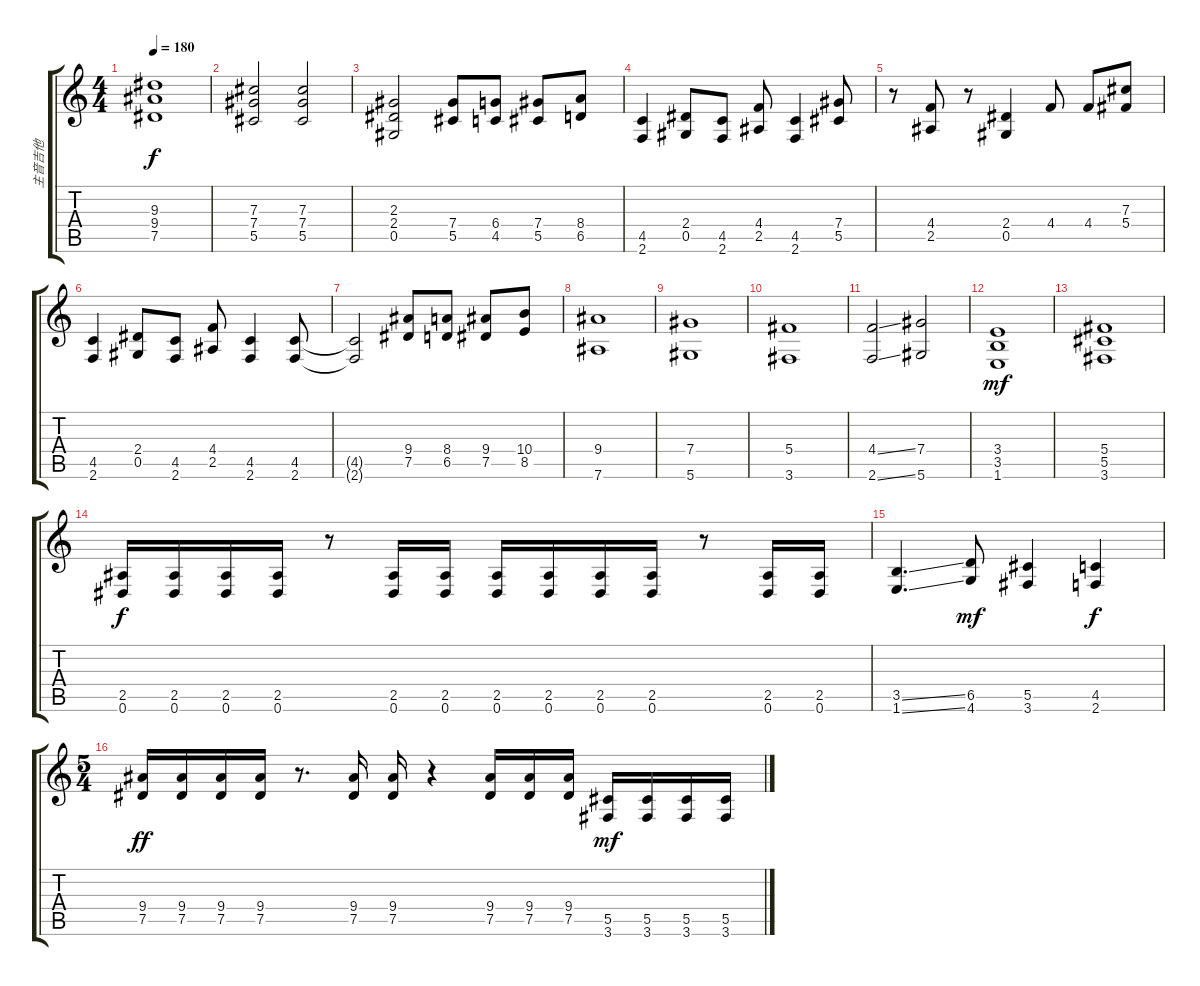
\track ("主音吉他" "主音吉他") {instrument distortionguitar}
\staff {score tabs}
\tuning (Eb4 Bb3 Gb3 Db3 Ab2 Eb2) {hide}
\ts (4 4)
\tempo 180
\clef g2
\ks c
(9.3 9.4 7.5).1{dy f} |
(7.3 7.4 5.5).2 (7.3 7.4 5.5).2 |
(2.3 2.4 0.5).2 (7.4 5.5).8 (6.4 4.5).8 (7.4 5.5).8 (8.4 6.5).8 |
(4.5 2.6).4 (2.4 0.5).8 (4.5 2.6).8 (4.4 2.5).8 (4.5 2.6).4 (7.4 5.5).8 |
r.8 (4.4 2.5).8 r.8 (2.4 0.5).4 4.4.8 4.4.8 (7.3 5.4).8 |
(4.5 2.6).4 (2.4 0.5).8 (4.5 2.6).8 (4.4 2.5).8 (4.5 2.6).4 (4.5 2.6).8 |
(4.5{t} 2.6{t}).2 (9.4 7.5).8 (8.4 6.5).8 (9.4 7.5).8 (10.4 8.5).8 |
(9.4 7.6).1 |
(7.4 5.6).1 |
(5.4 3.6).1 |
(4.4{ss} 2.6{ss}).2 (7.4 5.6).2 |
(3.4 3.5 1.6).1{dy mf} |
(5.4 5.5 3.6).1 |
(2.5 0.6).16{dy f} (2.5 0.6).16 (2.5 0.6).16 (2.5 0.6).16 r.8 (2.5 0.6).16 (2.5 0.6).16 (2.5 0.6).16 (2.5 0.6).16 (2.5 0.6).16 (2.5 0.6).16 r.8 (2.5 0.6).16 (2.5 0.6).16 |
(3.5{ss} 1.6{ss}).4{d} (6.5 4.6).8{dy mf} (5.5 3.6).4 (4.5 2.6).4{dy f} |
\ts (5 4)
(9.4 7.5).16{dy ff} (9.4 7.5).16 (9.4 7.5).16 (9.4 7.5).16 r.8{d} (9.4 7.5).16 (9.4 7.5).16 r.4 (9.4 7.5).16 (9.4 7.5).16 (9.4 7.5).16 (5.5 3.6).16{dy mf} (5.5 3.6).16 (5.5 3.6).16 (5.5 3.6).16
